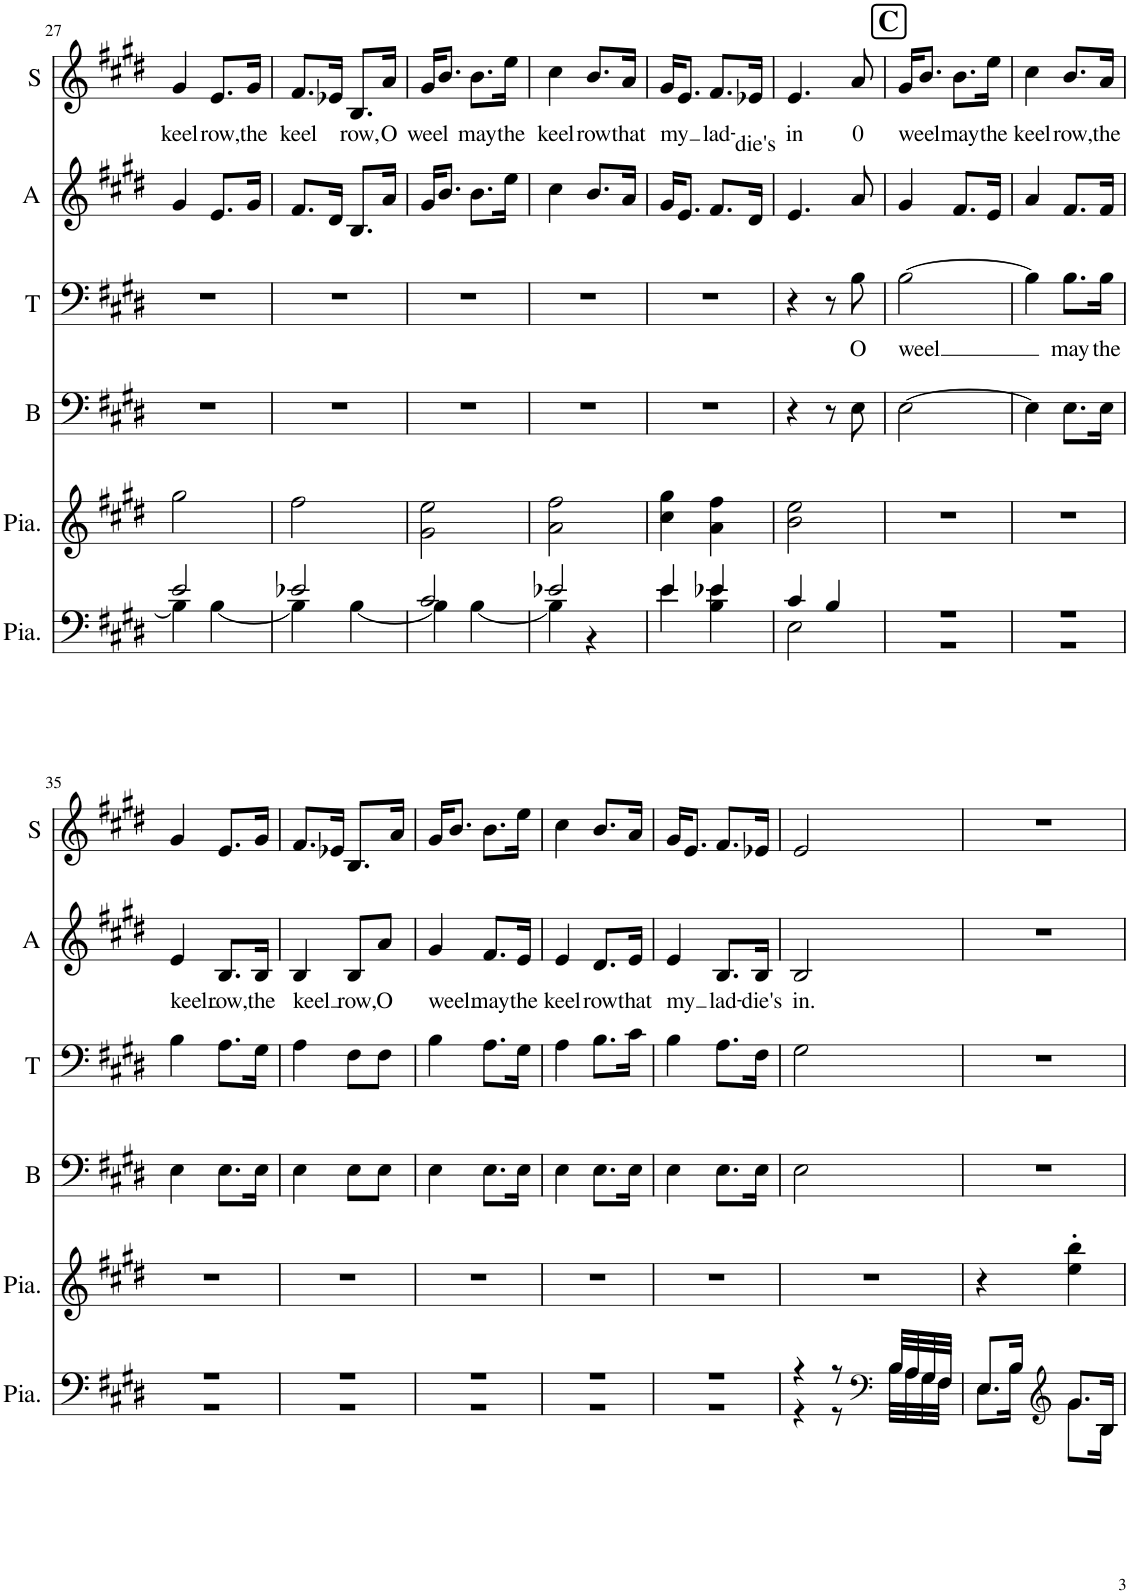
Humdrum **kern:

**kern	**kern	**kern	**kern	**text	**kern	**text	**kern	**text
*part6	*part5	*part4	*part3	*part3	*part2	*part2	*part1	*part1
*staff6	*staff5	*staff4	*staff3	*staff3	*staff2	*staff2	*staff1	*staff1
*I"Piano	*I"Piano	*I"Basse	*I"Ténor	*	*I"Alto	*	*I"Soprano	*
*I'Pia.	*I'Pia.	*I'B	*I'T	*	*I'A	*	*I'S	*
!!LO:PB:g=z
*clefF4	*clefG2	*clefF4	*clefF4	*	*clefG2	*	*clefG2	*
*k[f#c#g#d#]	*k[f#c#g#d#]	*k[f#c#g#d#]	*k[f#c#g#d#]	*	*k[f#c#g#d#]	*	*k[f#c#g#d#]	*
*M2/4	*M2/4	*M2/4	*M2/4	*	*M2/4	*	*M2/4	*
=27	=27	=27	=27	=27	=27	=27	=27	=27
*^	*	*	*	*	*	*	*	*
!	!	!	!	!	!	!	!	!	!LO:LY:b
2e/	4B\]	2gg#\	2r	2r	.	4g#/	.	4g#/	keel
!	!	!	!	!	!	!	!	!	!LO:LY:b
.	[4B\	.	.	.	.	8.e/L	.	8.e/L	row,
!	!	!	!	!	!	!	!	!	!LO:LY:b
.	.	.	.	.	.	16g#/Jk	.	16g#/Jk	the
=28	=28	=28	=28	=28	=28	=28	=28	=28	=28
!	!	!	!	!	!	!	!	!	!LO:LY:b
2e-X/	4B\]	2ff#\	2r	2r	.	8.f#/L	.	8.f#/L	keel
.	.	.	.	.	.	16d#/Jk	.	16e-X/Jk	.
!	!	!	!	!	!	!	!	!	!LO:LY:b
.	[4B\	.	.	.	.	8.B/L	.	8.B/L	row,
!	!	!	!	!	!	!	!	!	!LO:LY:b
.	.	.	.	.	.	16a/Jk	.	16a/Jk	O
=29	=29	=29	=29	=29	=29	=29	=29	=29	=29
!	!	!	!	!	!	!	!	!	!LO:LY:b
2c#/	4B\]	2g#\ 2ee\	2r	2r	.	16g#/KL	.	16g#/KL	weel
.	.	.	.	.	.	8.b/J	.	8.b/J	.
!	!	!	!	!	!	!	!	!	!LO:LY:b
.	[4B\	.	.	.	.	8.b\L	.	8.b\L	-may
!	!	!	!	!	!	!	!	!	!LO:LY:b
.	.	.	.	.	.	16ee\Jk	.	16ee\Jk	the
=30	=30	=30	=30	=30	=30	=30	=30	=30	=30
!	!	!	!	!	!	!	!	!	!LO:LY:b
2e-X/	4B\]	2a\ 2ff#\	2r	2r	.	4cc#\	.	4cc#\	keel
!	!	!	!	!	!	!	!	!	!LO:LY:b
.	4r	.	.	.	.	8.b/L	.	8.b/L	row
!	!	!	!	!	!	!	!	!	!LO:LY:b
.	.	.	.	.	.	16a/Jk	.	16a/Jk	that
=31	=31	=31	=31	=31	=31	=31	=31	=31	=31
!	!	!	!	!	!	!	!	!	!LO:LY:b
4e/	4e\	4cc#\ 4gg#\	2r	2r	.	16g#/KL	.	16g#/KL	my
.	.	.	.	.	.	8.e/J	.	8.e/J	.
!	!	!	!	!	!	!	!	!	!LO:LY:b
4e-X/	4B\ 4e-\	4a\ 4ff#\	.	.	.	8.f#/L	.	8.f#/L	lad-
!	!	!	!	!	!	!	!	!	!LO:LY:b
.	.	.	.	.	.	16d#/Jk	.	16e-X/Jk	-die's
!!LO:REH:place=s1:a:B:cj:fs=14:t=C:qo=1.5
=32	=32	=32	=32	=32	=32	=32	=32	=32	=32
!	!	!	!	!	!	!	!	!	!LO:LY:b
4c#/	2E\	2b\ 2ee\	4r	4r	.	4.e/	.	4.e/	in
4B/	.	.	8r	8r	.	.	.	.	.
!	!	!	!	!	!LO:LY:b	!	!	!	!LO:LY:b
.	.	.	8E\	8B\	O	8a/	.	8a/	0
=33	=33	=33	=33	=33	=33	=33	=33	=33	=33
!	!	!	!	!	!LO:LY:b	!	!	!	!LO:LY:b
2r	2r	2r	[2E\	[2B\	weel	4g#/	.	16g#/KL	weel
.	.	.	.	.	.	.	.	8.b/J	.
!	!	!	!	!	!	!	!	!	!LO:LY:b
.	.	.	.	.	.	8.f#/L	.	8.b\L	may
!	!	!	!	!	!	!	!	!	!LO:LY:b
.	.	.	.	.	.	16e/Jk	.	16ee\Jk	the
=34	=34	=34	=34	=34	=34	=34	=34	=34	=34
!	!	!	!	!	!	!	!	!	!LO:LY:b
2r	2r	2r	4E\]	4B\]	.	4a/	.	4cc#\	keel
!	!	!	!	!	!LO:LY:b	!	!	!	!LO:LY:b
.	.	.	8.E\L	8.B\L	may	8.f#/L	.	8.b/L	row,
!	!	!	!	!	!LO:LY:b	!	!	!	!LO:LY:b
.	.	.	16E\Jk	16B\Jk	the	16f#/Jk	.	16a/Jk	the
!!LO:LB:g=z
=35	=35	=35	=35	=35	=35	=35	=35	=35	=35
!	!	!	!	!	!	!	!LO:LY:b	!	!
2r	2r	2r	4E\	4B\	.	4e/	keel	4g#/	.
!	!	!	!	!	!	!	!LO:LY:b	!	!
.	.	.	8.E\L	8.A\L	.	8.B/L	row,	8.e/L	.
!	!	!	!	!	!	!	!LO:LY:b	!	!
.	.	.	16E\Jk	16G#\Jk	.	16B/Jk	the	16g#/Jk	.
=36	=36	=36	=36	=36	=36	=36	=36	=36	=36
!	!	!	!	!	!	!	!LO:LY:b	!	!
2r	2r	2r	4E\	4A\	.	4B/	keel	8.f#/L	.
.	.	.	.	.	.	.	.	16e-X/Jk	.
!	!	!	!	!	!	!	!LO:LY:b	!	!
.	.	.	8E\L	8F#\L	.	8B/L	row,	8.B/L	.
!	!	!	!	!	!	!	!LO:LY:b	!	!
.	.	.	8E\J	8F#\J	.	8a/J	O	.	.
.	.	.	.	.	.	.	.	16a/Jk	.
=37	=37	=37	=37	=37	=37	=37	=37	=37	=37
!	!	!	!	!	!	!	!LO:LY:b	!	!
2r	2r	2r	4E\	4B\	.	4g#/	weel	16g#/KL	.
.	.	.	.	.	.	.	.	8.b/J	.
!	!	!	!	!	!	!	!LO:LY:b	!	!
.	.	.	8.E\L	8.A\L	.	8.f#/L	may	8.b\L	.
!	!	!	!	!	!	!	!LO:LY:b	!	!
.	.	.	16E\Jk	16G#\Jk	.	16e/Jk	the	16ee\Jk	.
=38	=38	=38	=38	=38	=38	=38	=38	=38	=38
!	!	!	!	!	!	!	!LO:LY:b	!	!
2r	2r	2r	4E\	4A\	.	4e/	keel	4cc#\	.
!	!	!	!	!	!	!	!LO:LY:b	!	!
.	.	.	8.E\L	8.B\L	.	8.d#/L	row	8.b/L	.
!	!	!	!	!	!	!	!LO:LY:b	!	!
.	.	.	16E\Jk	16c#\Jk	.	16e/Jk	that	16a/Jk	.
=39	=39	=39	=39	=39	=39	=39	=39	=39	=39
!	!	!	!	!	!	!	!LO:LY:b	!	!
2r	2r	2r	4E\	4B\	.	4e/	my	16g#/KL	.
.	.	.	.	.	.	.	.	8.e/J	.
!	!	!	!	!	!	!	!LO:LY:b	!	!
.	.	.	8.E\L	8.A\L	.	8.B/L	lad-	8.f#/L	.
!	!	!	!	!	!	!	!LO:LY:b	!	!
.	.	.	16E\Jk	16F#\Jk	.	16B/Jk	-die's	16e-X/Jk	.
=40	=40	=40	=40	=40	=40	=40	=40	=40	=40
!	!	!	!	!	!	!	!LO:LY:b	!	!
4r	4r	2r	2E\	2G#\	.	2B/	in.	2e/	.
8r	8r	.	.	.	.	.	.	.	.
*clefF4	*	*	*	*	*	*	*	*	*
32B/LLL	32B\LLL	.	.	.	.	.	.	.	.
32A/	32A\	.	.	.	.	.	.	.	.
32G#/	32G#\	.	.	.	.	.	.	.	.
32F#/JJJ	32F#\JJJ	.	.	.	.	.	.	.	.
=41	=41	=41	=41	=41	=41	=41	=41	=41	=41
8.E/L	8.E\L	4r	2r	2r	.	2r	.	2r	.
16B/Jk	16B\Jk	.	.	.	.	.	.	.	.
*clefG2	*	*	*	*	*	*	*	*	*
8.g#/L	8.g#\L	4ee\' 4bb\'	.	.	.	.	.	.	.
16B/Jk	16B\Jk	.	.	.	.	.	.	.	.
*v	*v	*	*	*	*	*	*	*	*
=	=	=	=	=	=	=	=	=
*-	*-	*-	*-	*-	*-	*-	*-	*-
